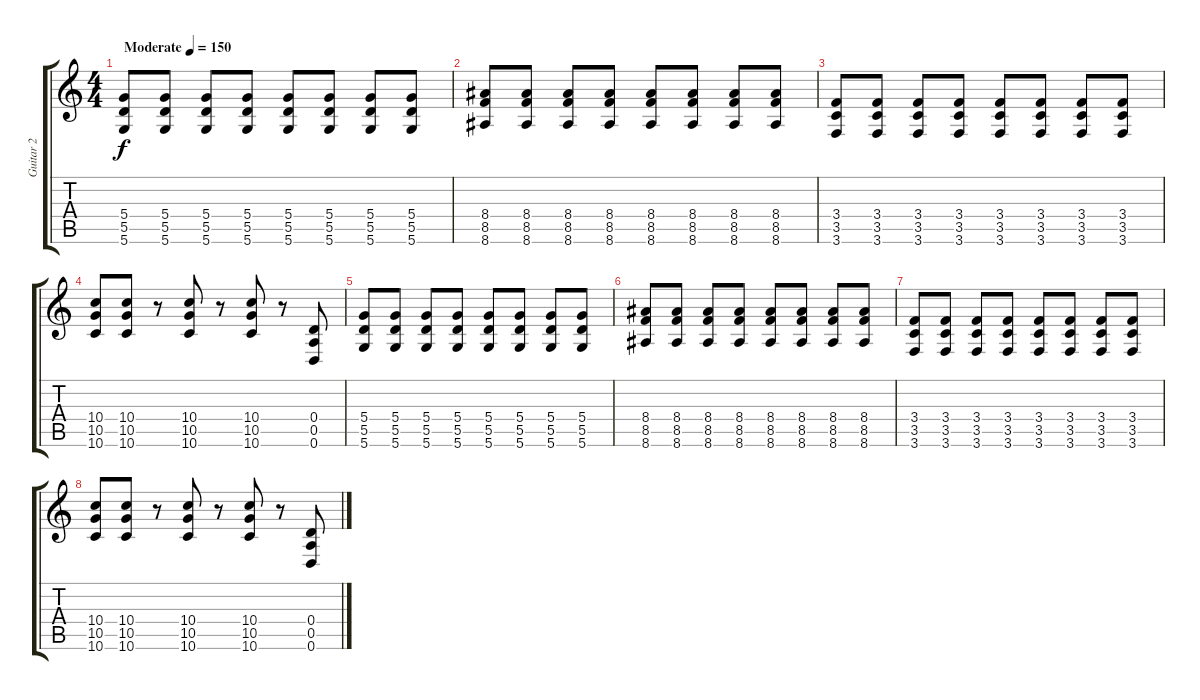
\track ("Guitar 2" "Guitar 2") {instrument overdrivenguitar}
\staff {score tabs}
\tuning (E4 B3 G3 D3 A2 D2) {hide}
\ts (4 4)
\tempo (150 "Moderate")
\clef g2
\ks c
(5.4 5.5 5.6).8{dy f instrument overdrivenguitar} (5.4 5.5 5.6).8 (5.4 5.5 5.6).8 (5.4 5.5 5.6).8 (5.4 5.5 5.6).8 (5.4 5.5 5.6).8 (5.4 5.5 5.6).8 (5.4 5.5 5.6).8 |
(8.4 8.5 8.6).8 (8.4 8.5 8.6).8 (8.4 8.5 8.6).8 (8.4 8.5 8.6).8 (8.4 8.5 8.6).8 (8.4 8.5 8.6).8 (8.4 8.5 8.6).8 (8.4 8.5 8.6).8 |
(3.4 3.5 3.6).8 (3.4 3.5 3.6).8 (3.4 3.5 3.6).8 (3.4 3.5 3.6).8 (3.4 3.5 3.6).8 (3.4 3.5 3.6).8 (3.4 3.5 3.6).8 (3.4 3.5 3.6).8 |
(10.4 10.5 10.6).8 (10.4 10.5 10.6).8 r.8 (10.4 10.5 10.6).8 r.8 (10.4 10.5 10.6).8 r.8 (0.4 0.5 0.6).8 |
(5.4 5.5 5.6).8 (5.4 5.5 5.6).8 (5.4 5.5 5.6).8 (5.4 5.5 5.6).8 (5.4 5.5 5.6).8 (5.4 5.5 5.6).8 (5.4 5.5 5.6).8 (5.4 5.5 5.6).8 |
(8.4 8.5 8.6).8 (8.4 8.5 8.6).8 (8.4 8.5 8.6).8 (8.4 8.5 8.6).8 (8.4 8.5 8.6).8 (8.4 8.5 8.6).8 (8.4 8.5 8.6).8 (8.4 8.5 8.6).8 |
(3.4 3.5 3.6).8 (3.4 3.5 3.6).8 (3.4 3.5 3.6).8 (3.4 3.5 3.6).8 (3.4 3.5 3.6).8 (3.4 3.5 3.6).8 (3.4 3.5 3.6).8 (3.4 3.5 3.6).8 |
(10.4 10.5 10.6).8 (10.4 10.5 10.6).8 r.8 (10.4 10.5 10.6).8 r.8 (10.4 10.5 10.6).8 r.8 (0.4 0.5 0.6).8
